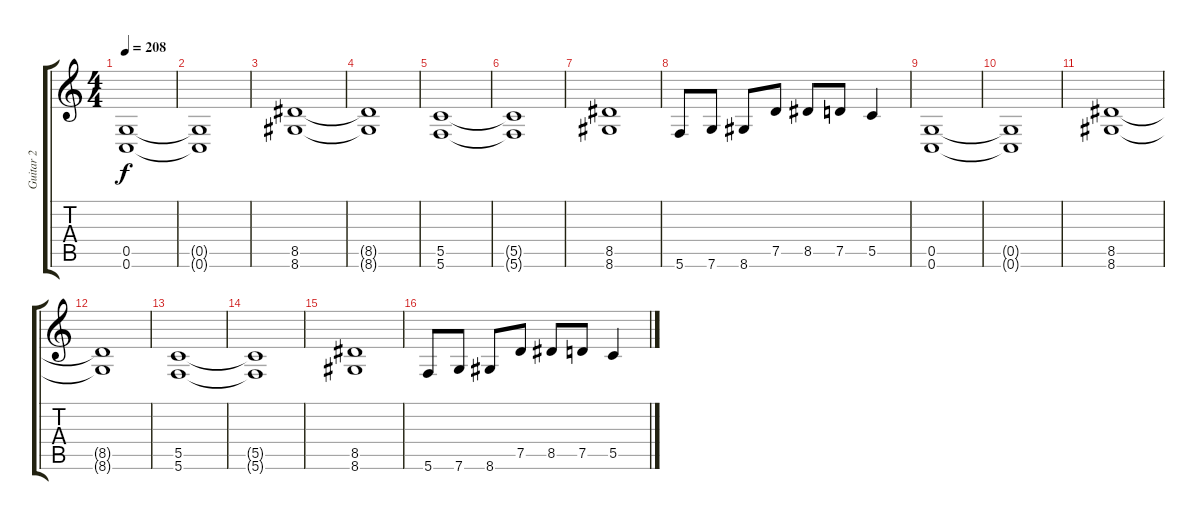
\track ("Guitar 2" "Guitar 2") {instrument distortionguitar}
\staff {score tabs}
\tuning (D4 A3 F3 C3 G2 C2) {hide}
\ts (4 4)
\tempo 208
\clef g2
\ks c
(0.5 0.6).1{dy f} |
(0.5{t} 0.6{t}).1 |
(8.5 8.6).1 |
(8.5{t} 8.6{t}).1 |
(5.5 5.6).1 |
(5.5{t} 5.6{t}).1 |
(8.5 8.6).1 |
5.6.8 7.6.8 8.6.8 7.5.8 8.5.8 7.5.8 5.5.4 |
(0.5 0.6).1 |
(0.5{t} 0.6{t}).1 |
(8.5 8.6).1 |
(8.5{t} 8.6{t}).1 |
(5.5 5.6).1 |
(5.5{t} 5.6{t}).1 |
(8.5 8.6).1 |
5.6.8 7.6.8 8.6.8 7.5.8 8.5.8 7.5.8 5.5.4
